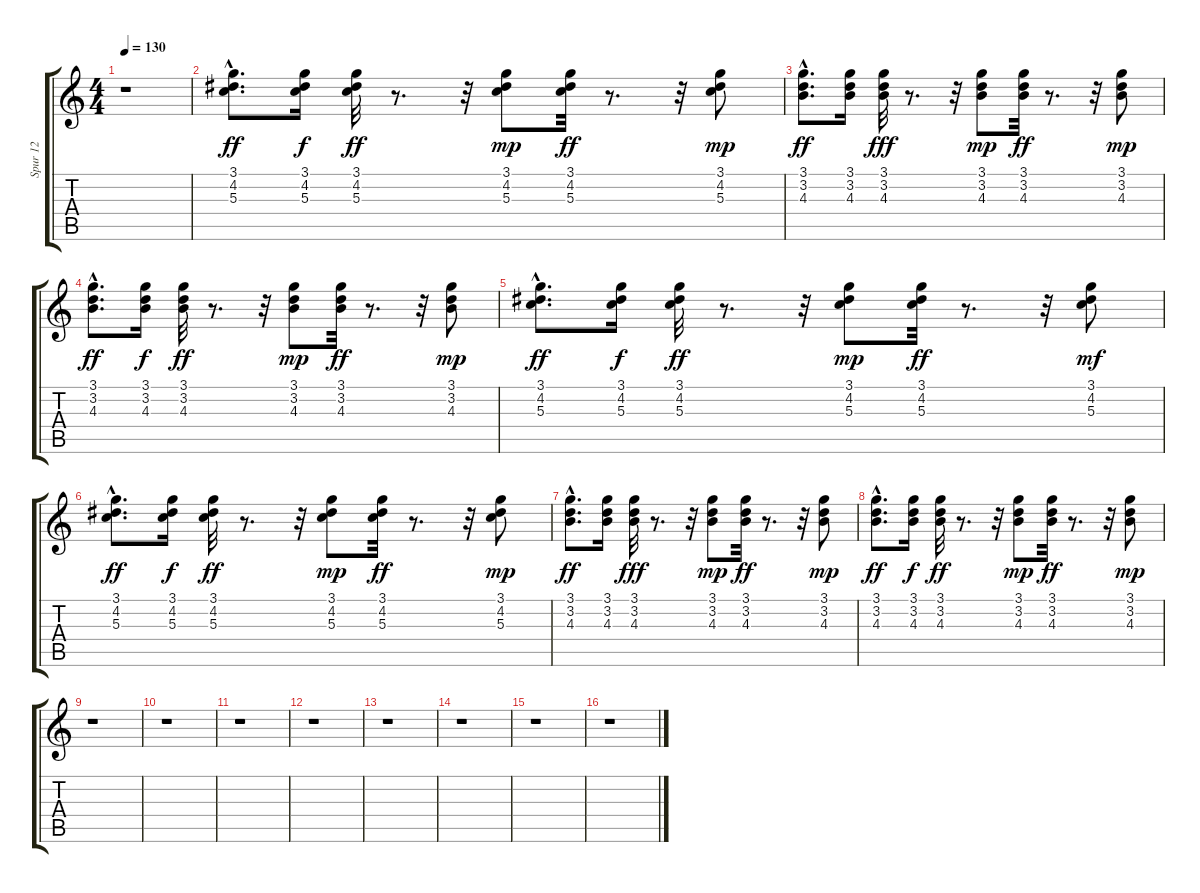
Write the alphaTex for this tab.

\track ("Spur 12" "Spur 12") {instrument acousticguitarsteel}
\staff {score tabs}
\tuning (E4 B3 G3 D3 A2 E2) {hide}
\ts (4 4)
\tempo 130
\clef g2
\ks c
r.1{dy ff instrument acousticguitarsteel} |
(3.1{hac} 4.2{hac} 5.3{hac}).8{d} (3.1 4.2 5.3).16{dy f} (3.1 4.2 5.3).32{dy ff} r.8{d} r.32 (3.1 4.2 5.3).8{dy mp} (3.1 4.2 5.3).32{dy ff} r.8{d} r.32 (3.1 4.2 5.3).8{dy mp} |
(3.1{hac} 3.2{hac} 4.3{hac}).8{d dy ff} (3.1 3.2 4.3).16 (3.1 3.2 4.3).32{dy fff} r.8{d} r.32 (3.1 3.2 4.3).8{dy mp} (3.1 3.2 4.3).32{dy ff} r.8{d} r.32 (3.1 3.2 4.3).8{dy mp} |
(3.1{hac} 3.2{hac} 4.3{hac}).8{d dy ff} (3.1 3.2 4.3).16{dy f} (3.1 3.2 4.3).32{dy ff} r.8{d} r.32 (3.1 3.2 4.3).8{dy mp} (3.1 3.2 4.3).32{dy ff} r.8{d} r.32 (3.1 3.2 4.3).8{dy mp} |
(3.1{hac} 4.2{hac} 5.3{hac}).8{d dy ff} (3.1 4.2 5.3).16{dy f} (3.1 4.2 5.3).32{dy ff} r.8{d} r.32 (3.1 4.2 5.3).8{dy mp} (3.1 4.2 5.3).32{dy ff} r.8{d} r.32 (3.1 4.2 5.3).8{dy mf} |
(3.1{hac} 4.2{hac} 5.3{hac}).8{d dy ff} (3.1 4.2 5.3).16{dy f} (3.1 4.2 5.3).32{dy ff} r.8{d} r.32 (3.1 4.2 5.3).8{dy mp} (3.1 4.2 5.3).32{dy ff} r.8{d} r.32 (3.1 4.2 5.3).8{dy mp} |
(3.1{hac} 3.2{hac} 4.3{hac}).8{d dy ff} (3.1 3.2 4.3).16 (3.1 3.2 4.3).32{dy fff} r.8{d} r.32 (3.1 3.2 4.3).8{dy mp} (3.1 3.2 4.3).32{dy ff} r.8{d} r.32 (3.1 3.2 4.3).8{dy mp} |
(3.1{hac} 3.2{hac} 4.3{hac}).8{d dy ff} (3.1 3.2 4.3).16{dy f} (3.1 3.2 4.3).32{dy ff} r.8{d} r.32 (3.1 3.2 4.3).8{dy mp} (3.1 3.2 4.3).32{dy ff} r.8{d} r.32 (3.1 3.2 4.3).8{dy mp} |
r.1 |
r.1 |
r.1 |
r.1 |
r.1 |
r.1 |
r.1 |
r.1
